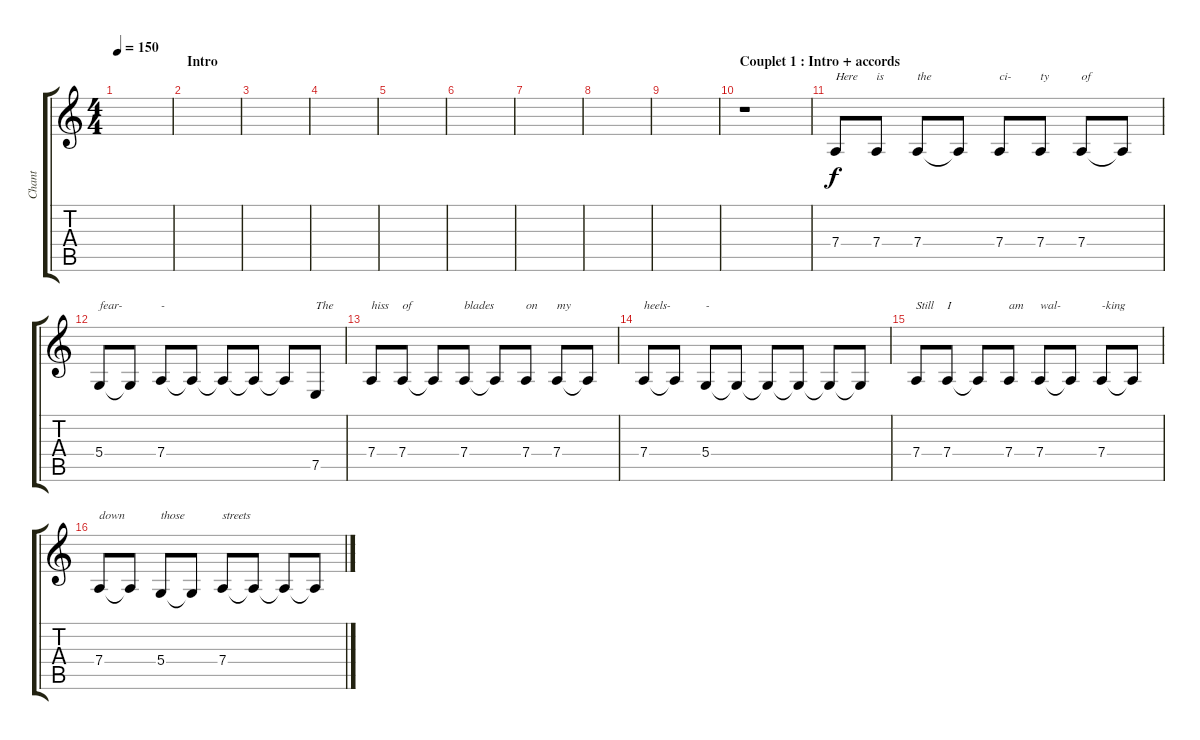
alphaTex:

\track ("Chant" "Chant") {instrument lead3calliope}
\staff {score tabs}
\tuning (E4 B3 G3 D3 A2 E2) {hide}
\ts (4 4)
\tempo 150
\clef g2
\ks c
|
\section ("" "Intro")
|
|
|
|
|
|
|
|
\section ("" "Couplet 1 : Intro + accords")
r.1 |
7.4.8{txt "Here"} 7.4.8{txt "is"} 7.4.8{txt "the"} 7.4{t}.8 7.4.8{txt "ci-"} 7.4.8{txt "ty"} 7.4.8{txt "of"} 7.4{t}.8 |
5.4.8{txt "fear-"} 5.4{t}.8 7.4.8{txt "-"} 7.4{t}.8 7.4{t}.8 7.4{t}.8 7.4{t}.8 7.5.8{txt "The"} |
7.4.8{txt "hiss"} 7.4.8{txt "of"} 7.4{t}.8 7.4.8{txt "blades"} 7.4{t}.8 7.4.8{txt "on"} 7.4.8{txt "my"} 7.4{t}.8 |
7.4.8{txt "heels-"} 7.4{t}.8 5.4.8{txt "-"} 5.4{t}.8 5.4{t}.8 5.4{t}.8 5.4{t}.8 5.4{t}.8 |
7.4.8{txt "Still"} 7.4.8{txt "I"} 7.4{t}.8 7.4.8{txt "am"} 7.4.8{txt "wal-"} 7.4{t}.8 7.4.8{txt "-king"} 7.4{t}.8 |
7.4.8{txt "down"} 7.4{t}.8 5.4.8{txt "those"} 5.4{t}.8 7.4.8{txt "streets"} 7.4{t}.8 7.4{t}.8 7.4{t}.8
